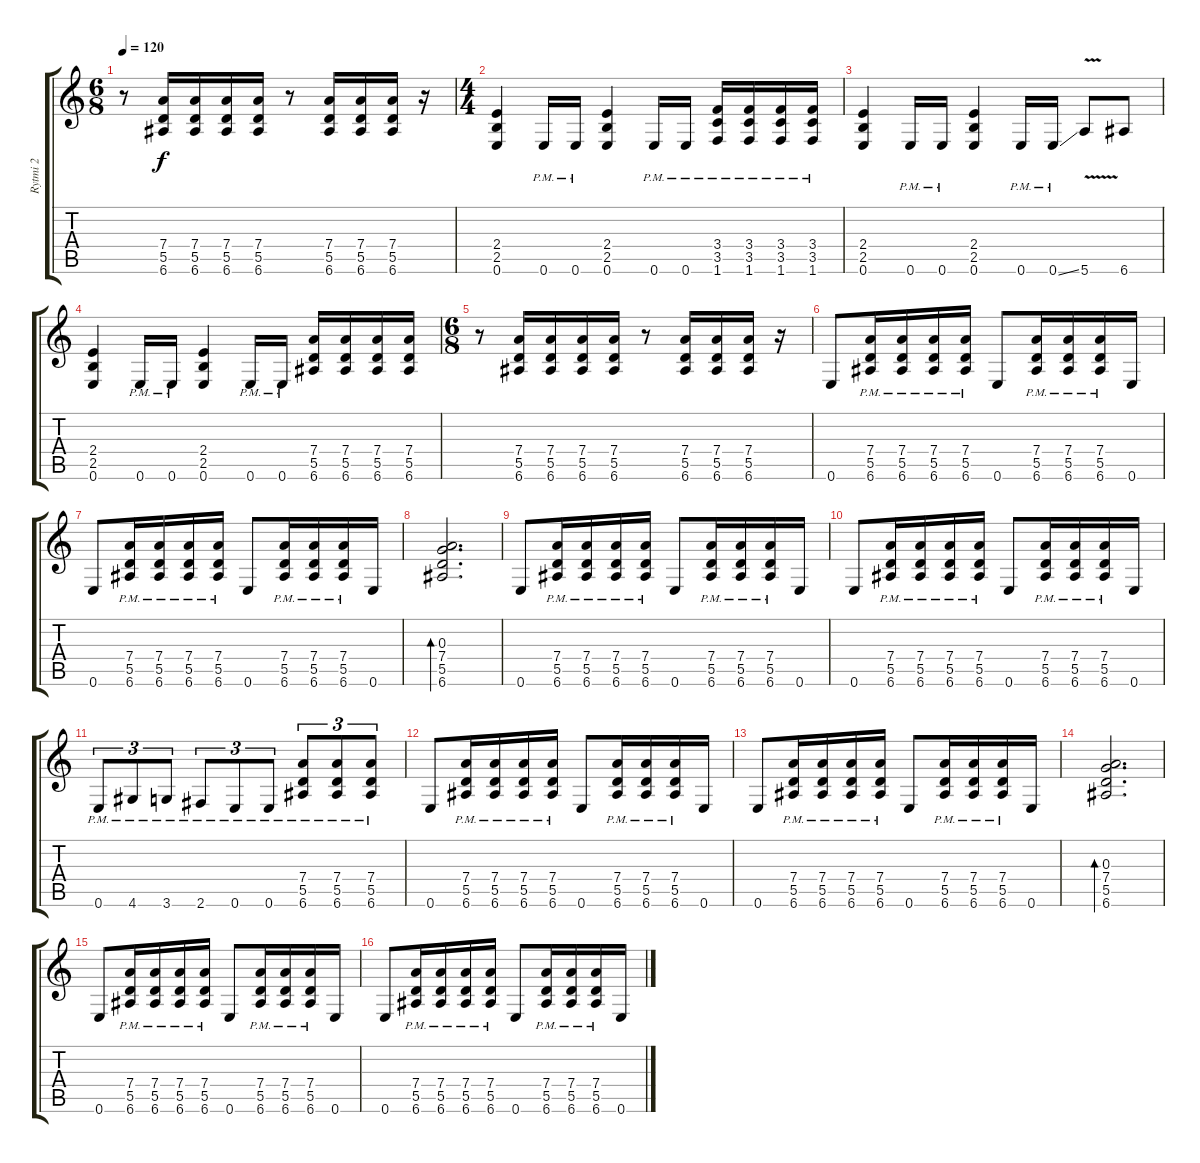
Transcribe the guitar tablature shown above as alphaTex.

\track ("Rytmi 2" "Rytmi 2") {instrument distortionguitar}
\staff {score tabs}
\tuning (E4 B3 G3 D3 A2 E2) {hide}
\ts (6 8)
\tempo 120
\clef g2
\ks c
r.8{dy f} (7.4 5.5 6.6).16 (7.4 5.5 6.6).16 (7.4 5.5 6.6).16 (7.4 5.5 6.6).16 r.8 (7.4 5.5 6.6).16 (7.4 5.5 6.6).16 (7.4 5.5 6.6).16 r.16 |
\ts (4 4)
(2.4 2.5 0.6).4 0.6{pm}.16 0.6{pm}.16 (2.4 2.5 0.6).4 0.6{pm}.16 0.6{pm}.16 (3.4{pm} 3.5{pm} 1.6{pm}).16 (3.4{pm} 3.5{pm} 1.6{pm}).16 (3.4{pm} 3.5{pm} 1.6{pm}).16 (3.4{pm} 3.5{pm} 1.6{pm}).16 |
(2.4 2.5 0.6).4 0.6{pm}.16 0.6{pm}.16 (2.4 2.5 0.6).4 0.6{pm}.16 0.6{ss pm}.16 5.6{v}.8 6.6.8 |
(2.4 2.5 0.6).4 0.6{pm}.16 0.6{pm}.16 (2.4 2.5 0.6).4 0.6{pm}.16 0.6{pm}.16 (7.4 5.5 6.6).16 (7.4 5.5 6.6).16 (7.4 5.5 6.6).16 (7.4 5.5 6.6).16 |
\ts (6 8)
r.8 (7.4 5.5 6.6).16 (7.4 5.5 6.6).16 (7.4 5.5 6.6).16 (7.4 5.5 6.6).16 r.8 (7.4 5.5 6.6).16 (7.4 5.5 6.6).16 (7.4 5.5 6.6).16 r.16 |
0.6.8 (7.4{pm} 5.5{pm} 6.6{pm}).16 (7.4{pm} 5.5{pm} 6.6{pm}).16 (7.4{pm} 5.5{pm} 6.6{pm}).16 (7.4{pm} 5.5{pm} 6.6{pm}).16 0.6.8 (7.4{pm} 5.5{pm} 6.6{pm}).16 (7.4{pm} 5.5{pm} 6.6{pm}).16 (7.4{pm} 5.5{pm} 6.6{pm}).16 0.6.16 |
0.6.8 (7.4{pm} 5.5{pm} 6.6{pm}).16 (7.4{pm} 5.5{pm} 6.6{pm}).16 (7.4{pm} 5.5{pm} 6.6{pm}).16 (7.4{pm} 5.5{pm} 6.6{pm}).16 0.6.8 (7.4{pm} 5.5{pm} 6.6{pm}).16 (7.4{pm} 5.5{pm} 6.6{pm}).16 (7.4{pm} 5.5{pm} 6.6{pm}).16 0.6.16 |
(0.3 7.4 5.5 6.6).2{d bd 240} |
0.6.8 (7.4{pm} 5.5{pm} 6.6{pm}).16 (7.4{pm} 5.5{pm} 6.6{pm}).16 (7.4{pm} 5.5{pm} 6.6{pm}).16 (7.4{pm} 5.5{pm} 6.6{pm}).16 0.6.8 (7.4{pm} 5.5{pm} 6.6{pm}).16 (7.4{pm} 5.5{pm} 6.6{pm}).16 (7.4{pm} 5.5{pm} 6.6{pm}).16 0.6.16 |
0.6.8 (7.4{pm} 5.5{pm} 6.6{pm}).16 (7.4{pm} 5.5{pm} 6.6{pm}).16 (7.4{pm} 5.5{pm} 6.6{pm}).16 (7.4{pm} 5.5{pm} 6.6{pm}).16 0.6.8 (7.4{pm} 5.5{pm} 6.6{pm}).16 (7.4{pm} 5.5{pm} 6.6{pm}).16 (7.4{pm} 5.5{pm} 6.6{pm}).16 0.6.16 |
0.6{pm}.8{tu (3 2)} 4.6{pm}.8{tu (3 2)} 3.6{pm}.8{tu (3 2)} 2.6{pm}.8{tu (3 2)} 0.6{pm}.8{tu (3 2)} 0.6{pm}.8{tu (3 2)} (7.4{pm} 5.5{pm} 6.6{pm}).8{tu (3 2)} (7.4{pm} 5.5{pm} 6.6{pm}).8{tu (3 2)} (7.4{pm} 5.5{pm} 6.6{pm}).8{tu (3 2)} |
0.6.8 (7.4{pm} 5.5{pm} 6.6{pm}).16 (7.4{pm} 5.5{pm} 6.6{pm}).16 (7.4{pm} 5.5{pm} 6.6{pm}).16 (7.4{pm} 5.5{pm} 6.6{pm}).16 0.6.8 (7.4{pm} 5.5{pm} 6.6{pm}).16 (7.4{pm} 5.5{pm} 6.6{pm}).16 (7.4{pm} 5.5{pm} 6.6{pm}).16 0.6.16 |
0.6.8 (7.4{pm} 5.5{pm} 6.6{pm}).16 (7.4{pm} 5.5{pm} 6.6{pm}).16 (7.4{pm} 5.5{pm} 6.6{pm}).16 (7.4{pm} 5.5{pm} 6.6{pm}).16 0.6.8 (7.4{pm} 5.5{pm} 6.6{pm}).16 (7.4{pm} 5.5{pm} 6.6{pm}).16 (7.4{pm} 5.5{pm} 6.6{pm}).16 0.6.16 |
(0.3 7.4 5.5 6.6).2{d bd 240} |
0.6.8 (7.4{pm} 5.5{pm} 6.6{pm}).16 (7.4{pm} 5.5{pm} 6.6{pm}).16 (7.4{pm} 5.5{pm} 6.6{pm}).16 (7.4{pm} 5.5{pm} 6.6{pm}).16 0.6.8 (7.4{pm} 5.5{pm} 6.6{pm}).16 (7.4{pm} 5.5{pm} 6.6{pm}).16 (7.4{pm} 5.5{pm} 6.6{pm}).16 0.6.16 |
0.6.8 (7.4{pm} 5.5{pm} 6.6{pm}).16 (7.4{pm} 5.5{pm} 6.6{pm}).16 (7.4{pm} 5.5{pm} 6.6{pm}).16 (7.4{pm} 5.5{pm} 6.6{pm}).16 0.6.8 (7.4{pm} 5.5{pm} 6.6{pm}).16 (7.4{pm} 5.5{pm} 6.6{pm}).16 (7.4{pm} 5.5{pm} 6.6{pm}).16 0.6.16
